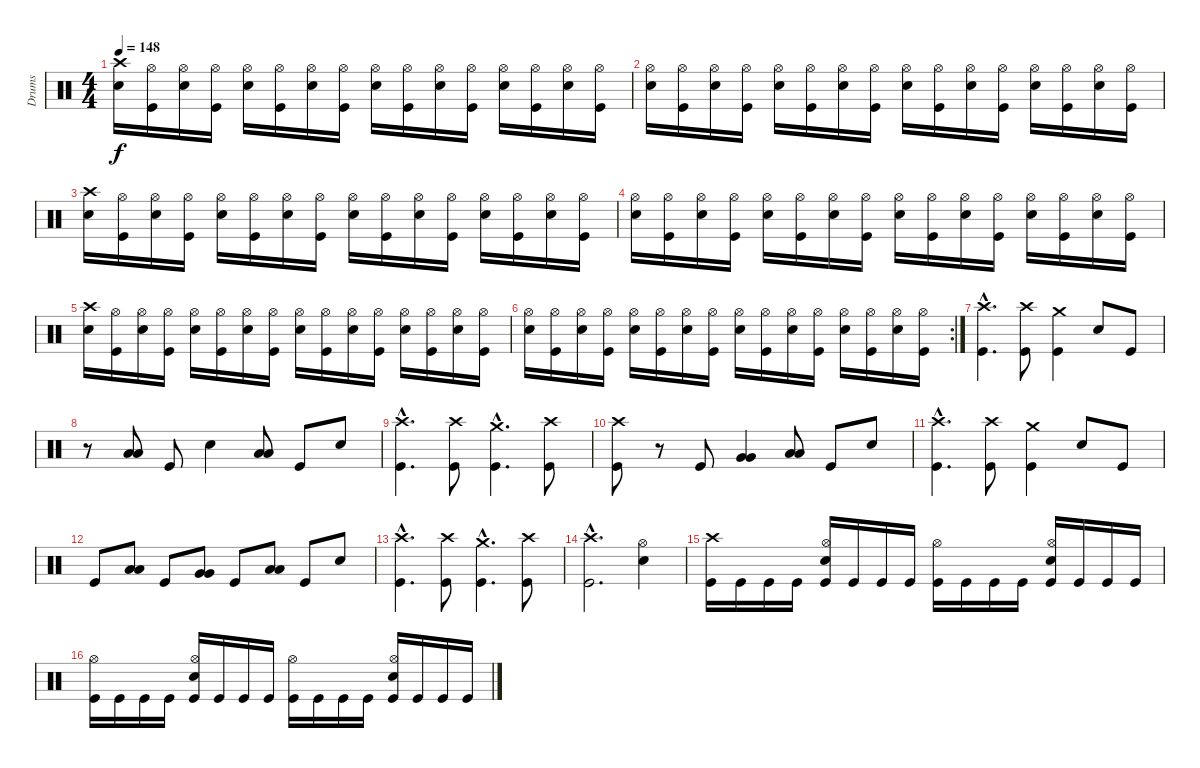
\track ("Drums" "Drums") {instrument percussion}
\staff {score}
\articulation defaults
\ts (4 4)
\tempo 148
\clef neutral
\ks c
("Crash high (hit)" "Electric Snare (hit)").16{dy f} ("Hi-Hat (open)" "Kick (hit)").16 ("Hi-Hat (open)" "Electric Snare (hit)").16 ("Hi-Hat (open)" "Kick (hit)").16 ("Hi-Hat (open)" "Electric Snare (hit)").16 ("Hi-Hat (open)" "Kick (hit)").16 ("Hi-Hat (open)" "Electric Snare (hit)").16 ("Hi-Hat (open)" "Kick (hit)").16 ("Hi-Hat (open)" "Electric Snare (hit)").16 ("Hi-Hat (open)" "Kick (hit)").16 ("Hi-Hat (open)" "Electric Snare (hit)").16 ("Hi-Hat (open)" "Kick (hit)").16 ("Hi-Hat (open)" "Electric Snare (hit)").16 ("Hi-Hat (open)" "Kick (hit)").16 ("Hi-Hat (open)" "Electric Snare (hit)").16 ("Hi-Hat (open)" "Kick (hit)").16 |
("Hi-Hat (open)" "Electric Snare (hit)").16 ("Hi-Hat (open)" "Kick (hit)").16 ("Hi-Hat (open)" "Electric Snare (hit)").16 ("Hi-Hat (open)" "Kick (hit)").16 ("Hi-Hat (open)" "Electric Snare (hit)").16 ("Hi-Hat (open)" "Kick (hit)").16 ("Hi-Hat (open)" "Electric Snare (hit)").16 ("Hi-Hat (open)" "Kick (hit)").16 ("Hi-Hat (open)" "Electric Snare (hit)").16 ("Hi-Hat (open)" "Kick (hit)").16 ("Hi-Hat (open)" "Electric Snare (hit)").16 ("Hi-Hat (open)" "Kick (hit)").16 ("Hi-Hat (open)" "Electric Snare (hit)").16 ("Hi-Hat (open)" "Kick (hit)").16 ("Hi-Hat (open)" "Electric Snare (hit)").16 ("Hi-Hat (open)" "Kick (hit)").16 |
("Crash high (hit)" "Electric Snare (hit)").16 ("Hi-Hat (open)" "Kick (hit)").16 ("Hi-Hat (open)" "Electric Snare (hit)").16 ("Hi-Hat (open)" "Kick (hit)").16 ("Hi-Hat (open)" "Electric Snare (hit)").16 ("Hi-Hat (open)" "Kick (hit)").16 ("Hi-Hat (open)" "Electric Snare (hit)").16 ("Hi-Hat (open)" "Kick (hit)").16 ("Hi-Hat (open)" "Electric Snare (hit)").16 ("Hi-Hat (open)" "Kick (hit)").16 ("Hi-Hat (open)" "Electric Snare (hit)").16 ("Hi-Hat (open)" "Kick (hit)").16 ("Hi-Hat (open)" "Electric Snare (hit)").16 ("Hi-Hat (open)" "Kick (hit)").16 ("Hi-Hat (open)" "Electric Snare (hit)").16 ("Hi-Hat (open)" "Kick (hit)").16 |
("Hi-Hat (open)" "Electric Snare (hit)").16 ("Hi-Hat (open)" "Kick (hit)").16 ("Hi-Hat (open)" "Electric Snare (hit)").16 ("Hi-Hat (open)" "Kick (hit)").16 ("Hi-Hat (open)" "Electric Snare (hit)").16 ("Hi-Hat (open)" "Kick (hit)").16 ("Hi-Hat (open)" "Electric Snare (hit)").16 ("Hi-Hat (open)" "Kick (hit)").16 ("Hi-Hat (open)" "Electric Snare (hit)").16 ("Hi-Hat (open)" "Kick (hit)").16 ("Hi-Hat (open)" "Electric Snare (hit)").16 ("Hi-Hat (open)" "Kick (hit)").16 ("Hi-Hat (open)" "Electric Snare (hit)").16 ("Hi-Hat (open)" "Kick (hit)").16 ("Hi-Hat (open)" "Electric Snare (hit)").16 ("Hi-Hat (open)" "Kick (hit)").16 |
("Crash high (hit)" "Electric Snare (hit)").16 ("Hi-Hat (open)" "Kick (hit)").16 ("Hi-Hat (open)" "Electric Snare (hit)").16 ("Hi-Hat (open)" "Kick (hit)").16 ("Hi-Hat (open)" "Electric Snare (hit)").16 ("Hi-Hat (open)" "Kick (hit)").16 ("Hi-Hat (open)" "Electric Snare (hit)").16 ("Hi-Hat (open)" "Kick (hit)").16 ("Hi-Hat (open)" "Electric Snare (hit)").16 ("Hi-Hat (open)" "Kick (hit)").16 ("Hi-Hat (open)" "Electric Snare (hit)").16 ("Hi-Hat (open)" "Kick (hit)").16 ("Hi-Hat (open)" "Electric Snare (hit)").16 ("Hi-Hat (open)" "Kick (hit)").16 ("Hi-Hat (open)" "Electric Snare (hit)").16 ("Hi-Hat (open)" "Kick (hit)").16 |
\rc 2
("Hi-Hat (open)" "Electric Snare (hit)").16 ("Hi-Hat (open)" "Kick (hit)").16 ("Hi-Hat (open)" "Electric Snare (hit)").16 ("Hi-Hat (open)" "Kick (hit)").16 ("Hi-Hat (open)" "Electric Snare (hit)").16 ("Hi-Hat (open)" "Kick (hit)").16 ("Hi-Hat (open)" "Electric Snare (hit)").16 ("Hi-Hat (open)" "Kick (hit)").16 ("Hi-Hat (open)" "Electric Snare (hit)").16 ("Hi-Hat (open)" "Kick (hit)").16 ("Hi-Hat (open)" "Electric Snare (hit)").16 ("Hi-Hat (open)" "Kick (hit)").16 ("Hi-Hat (open)" "Electric Snare (hit)").16 ("Hi-Hat (open)" "Kick (hit)").16 ("Hi-Hat (open)" "Electric Snare (hit)").16 ("Hi-Hat (open)" "Kick (hit)").16 |
("Crash high (hit)"{hac} "Kick (hit)"{hac}).4{d} ("Kick (hit)" "Crash high (hit)").8 ("Kick (hit)" "Crash medium (hit)").4 "Electric Snare (hit)".8 "Kick (hit)".8 |
r.8 ("Low Floor Tom (hit)" "Low Floor Tom (hit)").8 "Kick (hit)".8 "Electric Snare (hit)".4 ("Low Floor Tom (hit)" "Low Floor Tom (hit)").8 "Kick (hit)".8 "Electric Snare (hit)".8 |
("Crash high (hit)"{hac} "Kick (hit)"{hac}).4{d} ("Kick (hit)" "Crash high (hit)").8 ("Kick (hit)"{hac} "Crash medium (hit)"{hac}).4{d} ("Crash high (hit)" "Kick (hit)").8 |
("Crash high (hit)" "Kick (hit)").8 r.8 "Kick (hit)".8 ("Very Low Tom (hit)" "Very Low Tom (hit)").4 ("Low Floor Tom (hit)" "Low Floor Tom (hit)").8 "Kick (hit)".8 "Electric Snare (hit)".8 |
("Crash high (hit)"{hac} "Kick (hit)"{hac}).4{d} ("Kick (hit)" "Crash high (hit)").8 ("Kick (hit)" "Crash medium (hit)").4 "Electric Snare (hit)".8 "Kick (hit)".8 |
"Kick (hit)".8 ("Low Floor Tom (hit)" "Low Floor Tom (hit)").8 "Kick (hit)".8 ("Very Low Tom (hit)" "Very Low Tom (hit)").8 "Kick (hit)".8 ("Low Floor Tom (hit)" "Low Floor Tom (hit)").8 "Kick (hit)".8 "Electric Snare (hit)".8 |
("Crash high (hit)"{hac} "Kick (hit)"{hac}).4{d} ("Kick (hit)" "Crash high (hit)").8 ("Kick (hit)"{hac} "Crash medium (hit)"{hac}).4{d} ("Crash high (hit)" "Kick (hit)").8 |
("Crash high (hit)"{hac} "Kick (hit)"{hac}).2{d} ("Electric Snare (hit)" "Hi-Hat (open)").4 |
("Kick (hit)" "Crash high (hit)").16 "Kick (hit)".16 "Kick (hit)".16 "Kick (hit)".16 ("Kick (hit)" "Hi-Hat (open)" "Electric Snare (hit)").16 "Kick (hit)".16 "Kick (hit)".16 "Kick (hit)".16 ("Kick (hit)" "Hi-Hat (open)").16 "Kick (hit)".16 "Kick (hit)".16 "Kick (hit)".16 ("Kick (hit)" "Hi-Hat (open)" "Electric Snare (hit)").16 "Kick (hit)".16 "Kick (hit)".16 "Kick (hit)".16 |
("Kick (hit)" "Hi-Hat (open)").16 "Kick (hit)".16 "Kick (hit)".16 "Kick (hit)".16 ("Kick (hit)" "Hi-Hat (open)" "Electric Snare (hit)").16 "Kick (hit)".16 "Kick (hit)".16 "Kick (hit)".16 ("Kick (hit)" "Hi-Hat (open)").16 "Kick (hit)".16 "Kick (hit)".16 "Kick (hit)".16 ("Kick (hit)" "Hi-Hat (open)" "Electric Snare (hit)").16 "Kick (hit)".16 "Kick (hit)".16 "Kick (hit)".16
